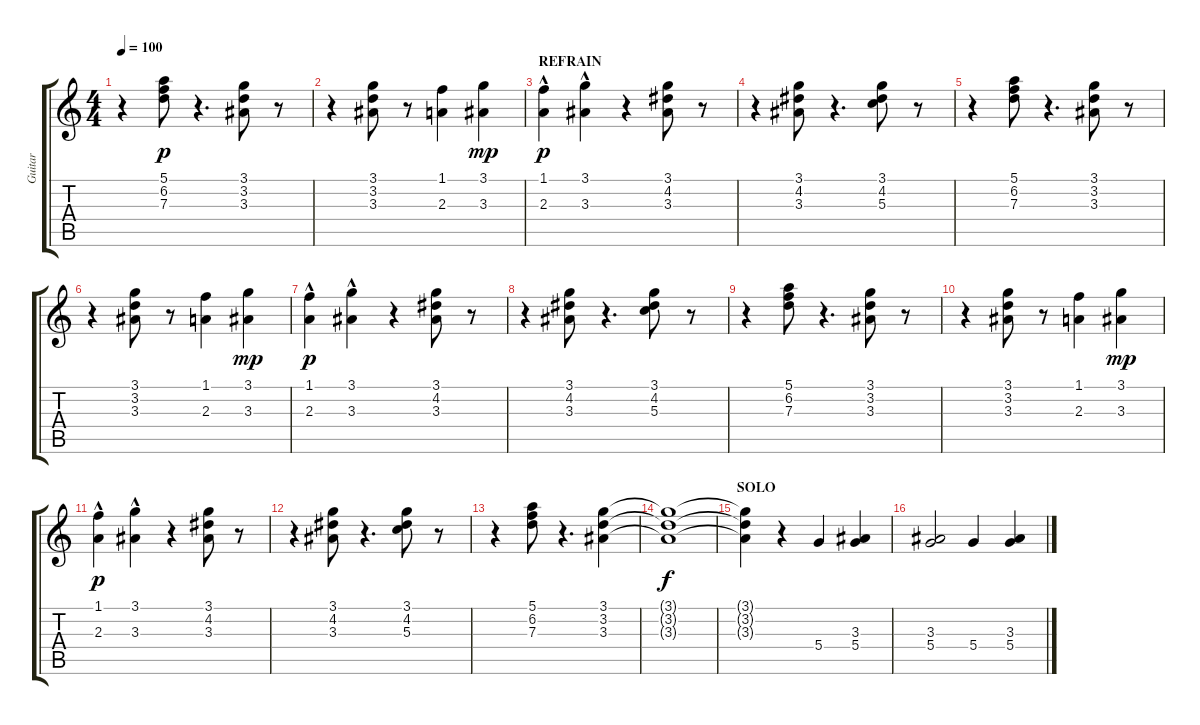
\track ("Guitar" "Guitar") {instrument electricguitarclean}
\staff {score tabs}
\tuning (E4 B3 G3 D3 A2 E2) {hide}
\ts (4 4)
\tempo 100
\clef g2
\ks c
r.4{dy p} (5.1 6.2 7.3).8 r.4{d} (3.1 3.2 3.3).8 r.8 |
r.4 (3.1 3.2 3.3).8 r.8 (1.1 2.3).4 (3.1 3.3).4{dy mp} |
\section ("" "REFRAIN")
(1.1 2.3{hac}).4{dy p} (3.1{hac} 3.3).4 r.4 (3.1 4.2 3.3).8 r.8 |
r.4 (3.1 4.2 3.3).8 r.4{d} (3.1 4.2 5.3).8 r.8 |
r.4 (5.1 6.2 7.3).8 r.4{d} (3.1 3.2 3.3).8 r.8 |
r.4 (3.1 3.2 3.3).8 r.8 (1.1 2.3).4 (3.1 3.3).4{dy mp} |
(1.1 2.3{hac}).4{dy p} (3.1{hac} 3.3).4 r.4 (3.1 4.2 3.3).8 r.8 |
r.4 (3.1 4.2 3.3).8 r.4{d} (3.1 4.2 5.3).8 r.8 |
r.4 (5.1 6.2 7.3).8 r.4{d} (3.1 3.2 3.3).8 r.8 |
r.4 (3.1 3.2 3.3).8 r.8 (1.1 2.3).4 (3.1 3.3).4{dy mp} |
(1.1 2.3{hac}).4{dy p} (3.1{hac} 3.3).4 r.4 (3.1 4.2 3.3).8 r.8 |
r.4 (3.1 4.2 3.3).8 r.4{d} (3.1 4.2 5.3).8 r.8 |
r.4 (5.1 6.2 7.3).8 r.4{d} (3.1 3.2 3.3).4 |
(3.1{t} 3.2{t} 3.3{t}).1{dy f} |
\section ("" "SOLO")
(3.1{t} 3.2{t} 3.3{t}).4 r.4 5.4.4 (3.3 5.4).4 |
(3.3 5.4).2 5.4.4 (3.3 5.4).4
